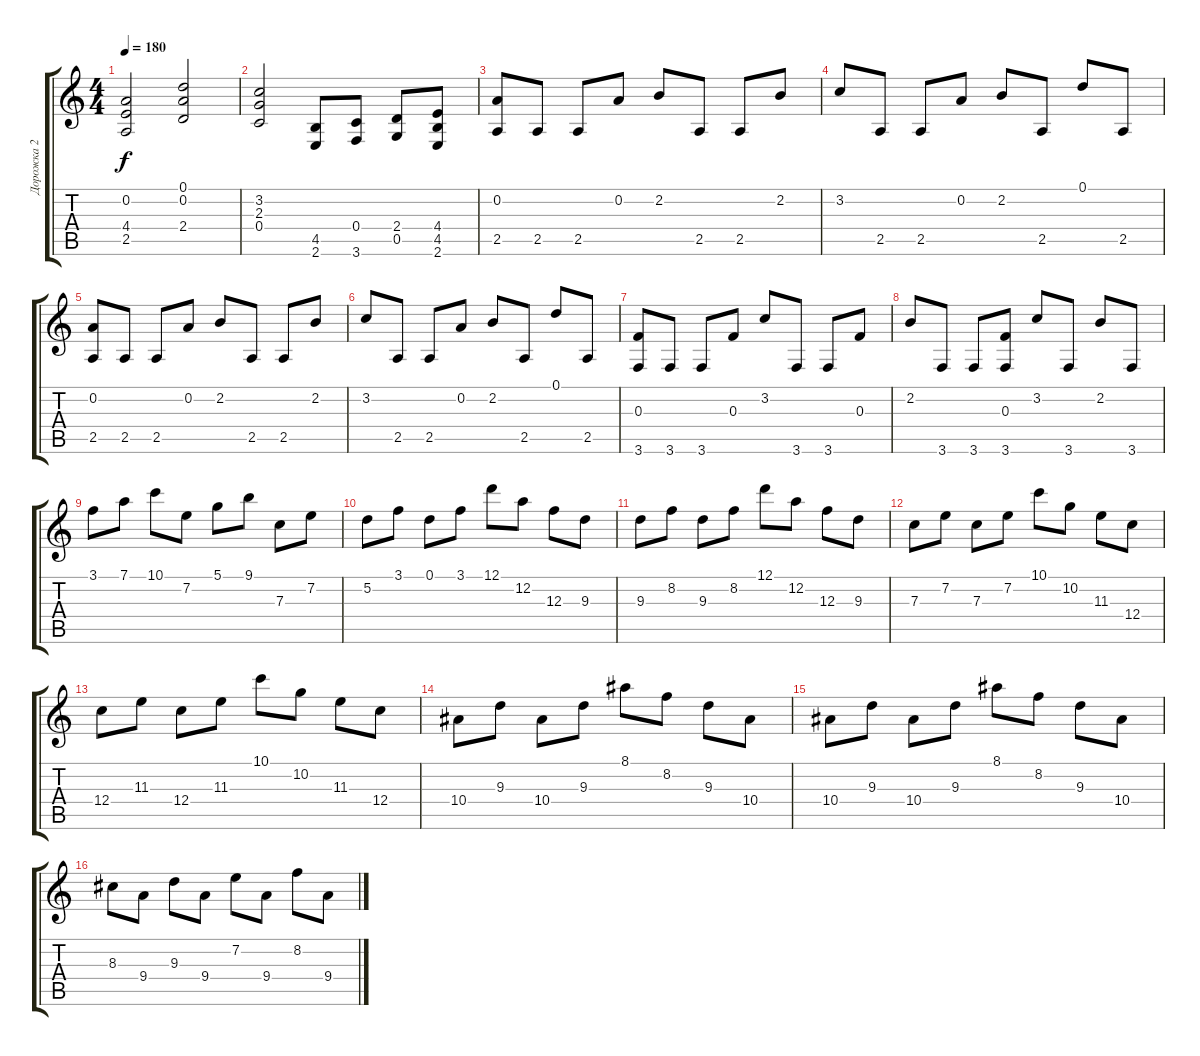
\track ("Дорожка 2" "Дорожка 2") {instrument distortionguitar}
\staff {score tabs}
\tuning (D4 A3 F3 C3 G2 D2) {hide}
\ts (4 4)
\tempo 180
\clef g2
\ks c
(0.2 4.4 2.5).2{dy f} (0.1 0.2 2.4).2 |
(3.2 2.3 0.4).2 (4.5 2.6).8 (0.4 3.6).8 (2.4 0.5).8 (4.4 4.5 2.6).8 |
(0.2 2.5).8 2.5.8 2.5.8 0.2.8 2.2.8 2.5.8 2.5.8 2.2.8 |
3.2.8 2.5.8 2.5.8 0.2.8 2.2.8 2.5.8 0.1.8 2.5.8 |
(0.2 2.5).8 2.5.8 2.5.8 0.2.8 2.2.8 2.5.8 2.5.8 2.2.8 |
3.2.8 2.5.8 2.5.8 0.2.8 2.2.8 2.5.8 0.1.8 2.5.8 |
(0.3 3.6).8 3.6.8 3.6.8 0.3.8 3.2.8 3.6.8 3.6.8 0.3.8 |
2.2.8 3.6.8 3.6.8 (0.3 3.6).8 3.2.8 3.6.8 2.2.8 3.6.8 |
3.1.8 7.1.8 10.1.8 7.2.8 5.1.8 9.1.8 7.3.8 7.2.8 |
5.2.8 3.1.8 0.1.8 3.1.8 12.1.8 12.2.8 12.3.8 9.3.8 |
9.3.8 8.2.8 9.3.8 8.2.8 12.1.8 12.2.8 12.3.8 9.3.8 |
7.3.8 7.2.8 7.3.8 7.2.8 10.1.8 10.2.8 11.3.8 12.4.8 |
12.4.8 11.3.8 12.4.8 11.3.8 10.1.8 10.2.8 11.3.8 12.4.8 |
10.4.8 9.3.8 10.4.8 9.3.8 8.1.8 8.2.8 9.3.8 10.4.8 |
10.4.8 9.3.8 10.4.8 9.3.8 8.1.8 8.2.8 9.3.8 10.4.8 |
8.3.8 9.4.8 9.3.8 9.4.8 7.2.8 9.4.8 8.2.8 9.4.8
